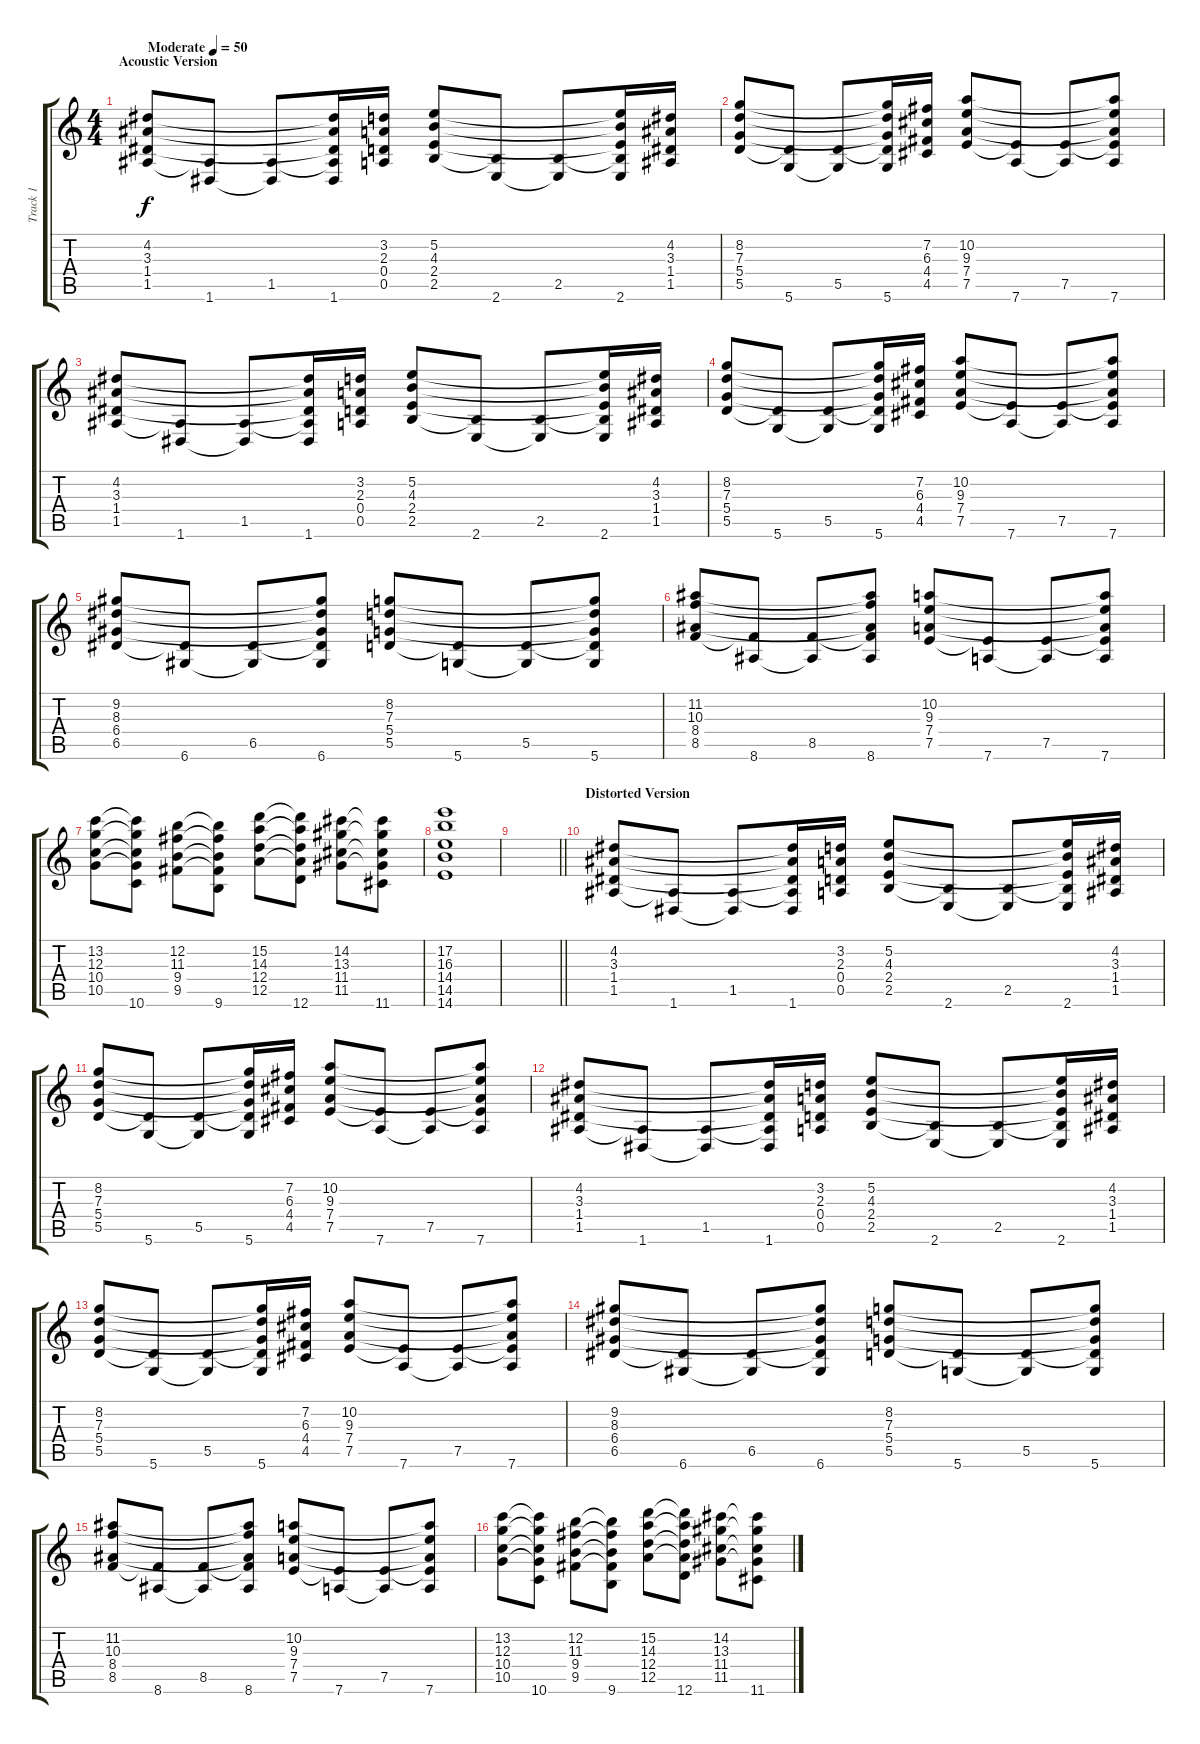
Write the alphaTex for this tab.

\track ("Track 1" "Track 1") {instrument acousticguitarsteel}
\staff {score tabs}
\tuning (E4 B3 G3 D3 A2 D2) {hide}
\ts (4 4)
\section ("" "Acoustic Version")
\tempo (50 "Moderate")
\clef g2
\ks c
(4.2 3.3 1.4 1.5).8{dy f instrument acousticguitarsteel} (1.5{t} 1.6).8 (1.5 1.6{t}).8 (4.2{t} 3.3{t} 1.4{t} 1.5{t} 1.6).16 (3.2 2.3 0.4 0.5).16 (5.2 4.3 2.4 2.5).8 (2.5{t} 2.6).8 (2.5 2.6{t}).8 (5.2{t} 4.3{t} 2.4{t} 2.5{t} 2.6).16 (4.2 3.3 1.4 1.5).16 |
(8.2 7.3 5.4 5.5).8 (5.5{t} 5.6).8 (5.5 5.6{t}).8 (8.2{t} 7.3{t} 5.4{t} 5.5{t} 5.6).16 (7.2 6.3 4.4 4.5).16 (10.2 9.3 7.4 7.5).8 (7.5{t} 7.6).8 (7.5 7.6{t}).8 (10.2{t} 9.3{t} 7.4{t} 7.5{t} 7.6).8 |
(4.2 3.3 1.4 1.5).8 (1.5{t} 1.6).8 (1.5 1.6{t}).8 (4.2{t} 3.3{t} 1.4{t} 1.5{t} 1.6).16 (3.2 2.3 0.4 0.5).16 (5.2 4.3 2.4 2.5).8 (2.5{t} 2.6).8 (2.5 2.6{t}).8 (5.2{t} 4.3{t} 2.4{t} 2.5{t} 2.6).16 (4.2 3.3 1.4 1.5).16 |
(8.2 7.3 5.4 5.5).8 (5.5{t} 5.6).8 (5.5 5.6{t}).8 (8.2{t} 7.3{t} 5.4{t} 5.5{t} 5.6).16 (7.2 6.3 4.4 4.5).16 (10.2 9.3 7.4 7.5).8 (7.5{t} 7.6).8 (7.5 7.6{t}).8 (10.2{t} 9.3{t} 7.4{t} 7.5{t} 7.6).8 |
(9.2 8.3 6.4 6.5).8 (6.5{t} 6.6).8 (6.5 6.6{t}).8 (9.2{t} 8.3{t} 6.4{t} 6.5{t} 6.6).8 (8.2 7.3 5.4 5.5).8 (5.5{t} 5.6).8 (5.5 5.6{t}).8 (8.2{t} 7.3{t} 5.4{t} 5.5{t} 5.6).8 |
(11.2 10.3 8.4 8.5).8 (8.5{t} 8.6).8 (8.5 8.6{t}).8 (11.2{t} 10.3{t} 8.4{t} 8.5{t} 8.6).8 (10.2 9.3 7.4 7.5).8 (7.5{t} 7.6).8 (7.5 7.6{t}).8 (10.2{t} 9.3{t} 7.4{t} 7.5{t} 7.6).8 |
(13.2 12.3 10.4 10.5).8 (13.2{t} 12.3{t} 10.4{t} 10.5{t} 10.6).8 (12.2 11.3 9.4 9.5).8 (12.2{t} 11.3{t} 9.4{t} 9.5{t} 9.6).8 (15.2 14.3 12.4 12.5).8 (15.2{t} 14.3{t} 12.4{t} 12.5{t} 12.6).8 (14.2 13.3 11.4 11.5).8 (14.2{t} 13.3{t} 11.4{t} 11.5{t} 11.6).8 |
(17.2 16.3 14.4 14.5 14.6).1 |
\barLineRight lightlight
|
\section ("" "Distorted Version")
(4.2 3.3 1.4 1.5).8{instrument distortionguitar} (1.5{t} 1.6).8 (1.5 1.6{t}).8 (4.2{t} 3.3{t} 1.4{t} 1.5{t} 1.6).16 (3.2 2.3 0.4 0.5).16 (5.2 4.3 2.4 2.5).8 (2.5{t} 2.6).8 (2.5 2.6{t}).8 (5.2{t} 4.3{t} 2.4{t} 2.5{t} 2.6).16 (4.2 3.3 1.4 1.5).16 |
(8.2 7.3 5.4 5.5).8 (5.5{t} 5.6).8 (5.5 5.6{t}).8 (8.2{t} 7.3{t} 5.4{t} 5.5{t} 5.6).16 (7.2 6.3 4.4 4.5).16 (10.2 9.3 7.4 7.5).8 (7.5{t} 7.6).8 (7.5 7.6{t}).8 (10.2{t} 9.3{t} 7.4{t} 7.5{t} 7.6).8 |
(4.2 3.3 1.4 1.5).8 (1.5{t} 1.6).8 (1.5 1.6{t}).8 (4.2{t} 3.3{t} 1.4{t} 1.5{t} 1.6).16 (3.2 2.3 0.4 0.5).16 (5.2 4.3 2.4 2.5).8 (2.5{t} 2.6).8 (2.5 2.6{t}).8 (5.2{t} 4.3{t} 2.4{t} 2.5{t} 2.6).16 (4.2 3.3 1.4 1.5).16 |
(8.2 7.3 5.4 5.5).8 (5.5{t} 5.6).8 (5.5 5.6{t}).8 (8.2{t} 7.3{t} 5.4{t} 5.5{t} 5.6).16 (7.2 6.3 4.4 4.5).16 (10.2 9.3 7.4 7.5).8 (7.5{t} 7.6).8 (7.5 7.6{t}).8 (10.2{t} 9.3{t} 7.4{t} 7.5{t} 7.6).8 |
(9.2 8.3 6.4 6.5).8 (6.5{t} 6.6).8 (6.5 6.6{t}).8 (9.2{t} 8.3{t} 6.4{t} 6.5{t} 6.6).8 (8.2 7.3 5.4 5.5).8 (5.5{t} 5.6).8 (5.5 5.6{t}).8 (8.2{t} 7.3{t} 5.4{t} 5.5{t} 5.6).8 |
(11.2 10.3 8.4 8.5).8 (8.5{t} 8.6).8 (8.5 8.6{t}).8 (11.2{t} 10.3{t} 8.4{t} 8.5{t} 8.6).8 (10.2 9.3 7.4 7.5).8 (7.5{t} 7.6).8 (7.5 7.6{t}).8 (10.2{t} 9.3{t} 7.4{t} 7.5{t} 7.6).8 |
(13.2 12.3 10.4 10.5).8 (13.2{t} 12.3{t} 10.4{t} 10.5{t} 10.6).8 (12.2 11.3 9.4 9.5).8 (12.2{t} 11.3{t} 9.4{t} 9.5{t} 9.6).8 (15.2 14.3 12.4 12.5).8 (15.2{t} 14.3{t} 12.4{t} 12.5{t} 12.6).8 (14.2 13.3 11.4 11.5).8 (14.2{t} 13.3{t} 11.4{t} 11.5{t} 11.6).8
